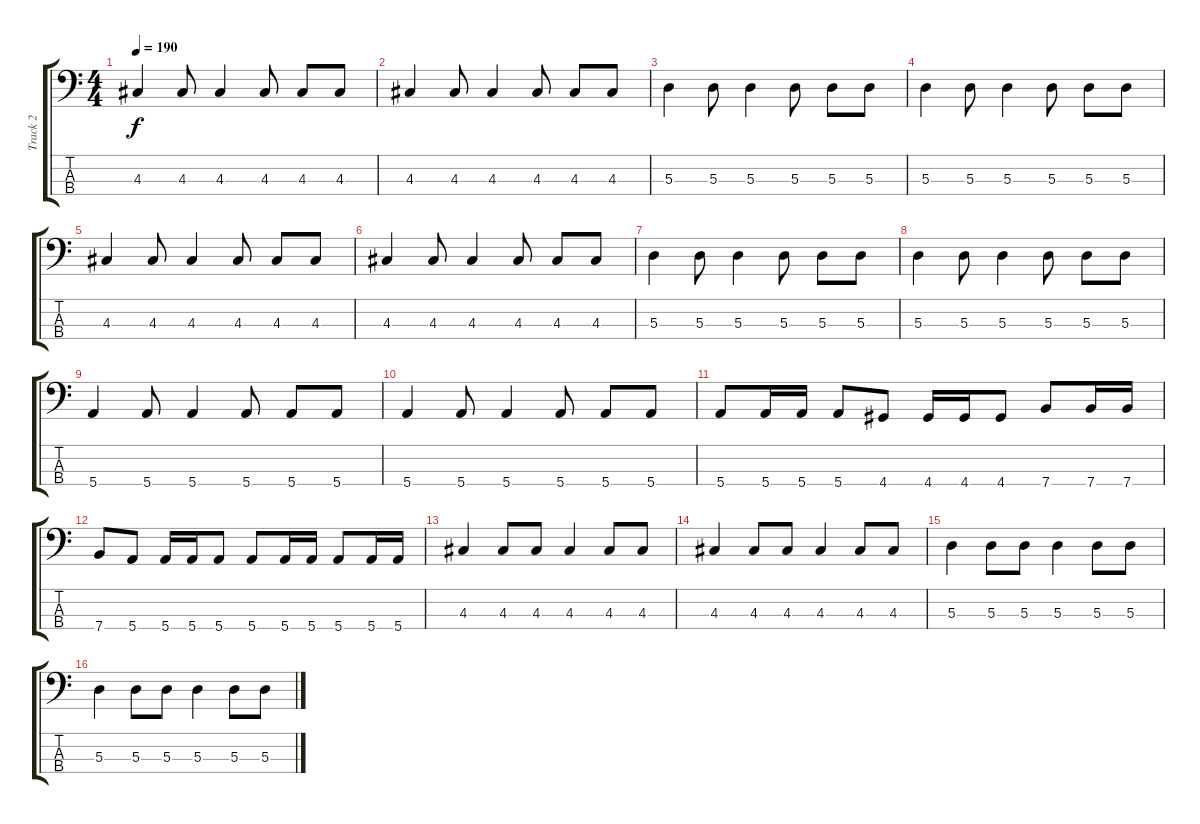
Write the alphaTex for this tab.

\track ("Track 2" "Track 2") {instrument electricbasspick}
\staff {score tabs}
\tuning (G2 D2 A1 E1) {hide}
\ts (4 4)
\tempo 190
\clef f4
\ks c
4.3.4{dy f} 4.3.8 4.3.4 4.3.8 4.3.8 4.3.8 |
4.3.4 4.3.8 4.3.4 4.3.8 4.3.8 4.3.8 |
5.3.4 5.3.8 5.3.4 5.3.8 5.3.8 5.3.8 |
5.3.4 5.3.8 5.3.4 5.3.8 5.3.8 5.3.8 |
4.3.4 4.3.8 4.3.4 4.3.8 4.3.8 4.3.8 |
4.3.4 4.3.8 4.3.4 4.3.8 4.3.8 4.3.8 |
5.3.4 5.3.8 5.3.4 5.3.8 5.3.8 5.3.8 |
5.3.4 5.3.8 5.3.4 5.3.8 5.3.8 5.3.8 |
5.4.4 5.4.8 5.4.4 5.4.8 5.4.8 5.4.8 |
5.4.4 5.4.8 5.4.4 5.4.8 5.4.8 5.4.8 |
5.4.8 5.4.16 5.4.16 5.4.8 4.4.8 4.4.16 4.4.16 4.4.8 7.4.8 7.4.16 7.4.16 |
7.4.8 5.4.8 5.4.16 5.4.16 5.4.8 5.4.8 5.4.16 5.4.16 5.4.8 5.4.16 5.4.16 |
4.3.4 4.3.8 4.3.8 4.3.4 4.3.8 4.3.8 |
4.3.4 4.3.8 4.3.8 4.3.4 4.3.8 4.3.8 |
5.3.4 5.3.8 5.3.8 5.3.4 5.3.8 5.3.8 |
5.3.4 5.3.8 5.3.8 5.3.4 5.3.8 5.3.8
